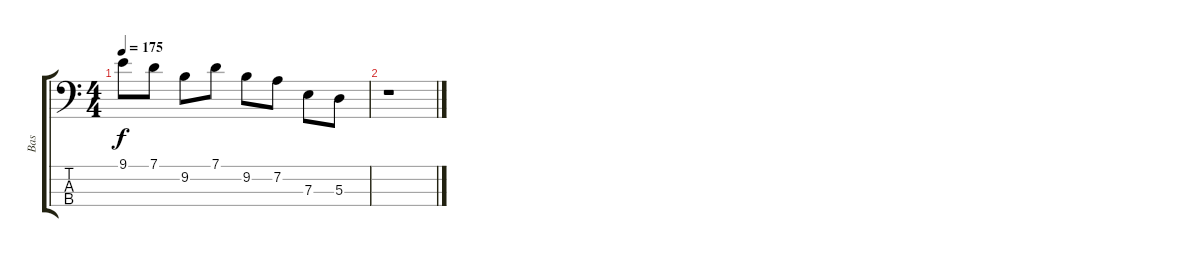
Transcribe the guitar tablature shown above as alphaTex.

\track ("Bas" "Bas") {instrument electricbassfinger}
\staff {score tabs}
\tuning (G2 D2 A1 E1) {hide}
\ts (4 4)
\tempo 175
\clef f4
\ks c
9.1.8{dy f} 7.1.8 9.2.8 7.1.8 9.2.8 7.2.8 7.3.8 5.3.8 |
r.1
